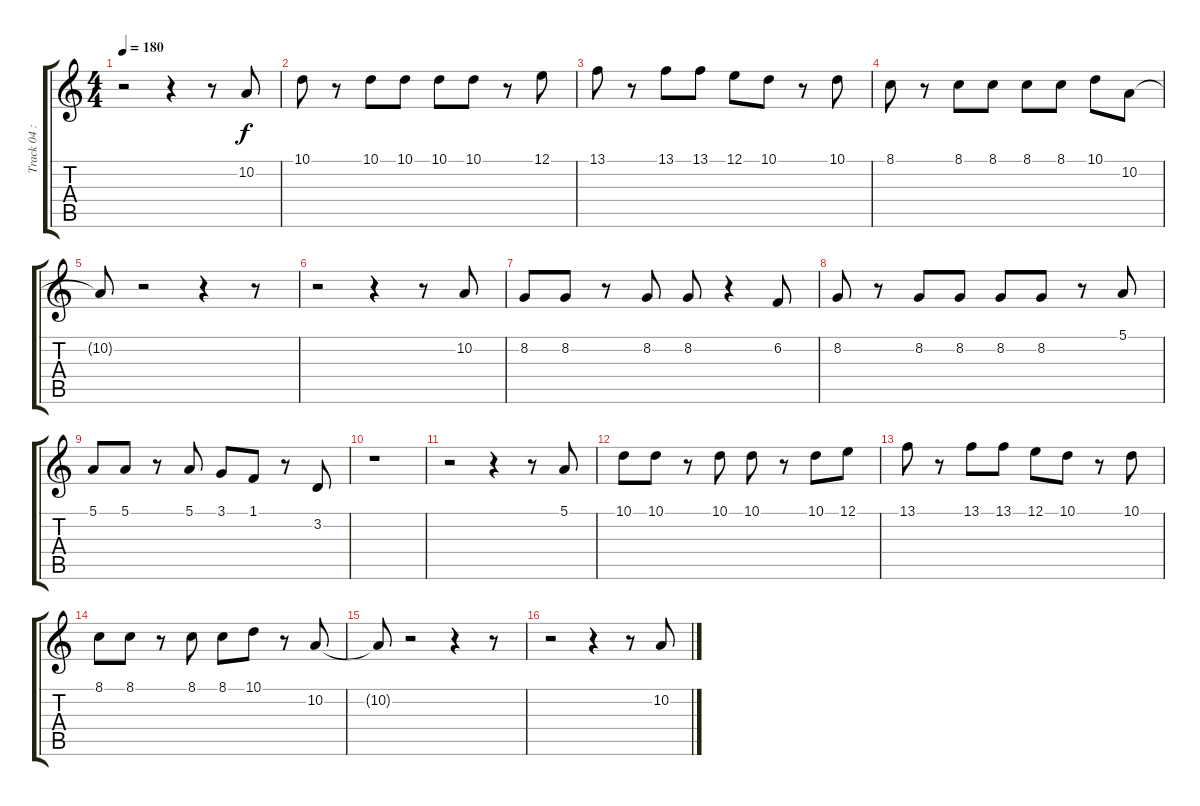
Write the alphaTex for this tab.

\track ("Track 04 : unspecified" "Track 04 :") {instrument synthbrass2}
\staff {score tabs}
\tuning (E4 B3 G3 D3 A2 E2) {hide}
\ts (4 4)
\tempo 180
\clef g2
\ks c
r.2{dy f} r.4 r.8 10.2.8 |
10.1.8 r.8 10.1.8 10.1.8 10.1.8 10.1.8 r.8 12.1.8 |
13.1.8 r.8 13.1.8 13.1.8 12.1.8 10.1.8 r.8 10.1.8 |
8.1.8 r.8 8.1.8 8.1.8 8.1.8 8.1.8 10.1.8 10.2.8 |
10.2{t}.8 r.2 r.4 r.8 |
r.2 r.4 r.8 10.2.8 |
8.2.8 8.2.8 r.8 8.2.8 8.2.8 r.4 6.2.8 |
8.2.8 r.8 8.2.8 8.2.8 8.2.8 8.2.8 r.8 5.1.8 |
5.1.8 5.1.8 r.8 5.1.8 3.1.8 1.1.8 r.8 3.2.8 |
r.1 |
r.2 r.4 r.8 5.1.8 |
10.1.8 10.1.8 r.8 10.1.8 10.1.8 r.8 10.1.8 12.1.8 |
13.1.8 r.8 13.1.8 13.1.8 12.1.8 10.1.8 r.8 10.1.8 |
8.1.8 8.1.8 r.8 8.1.8 8.1.8 10.1.8 r.8 10.2.8 |
10.2{t}.8 r.2 r.4 r.8 |
r.2 r.4 r.8 10.2.8
